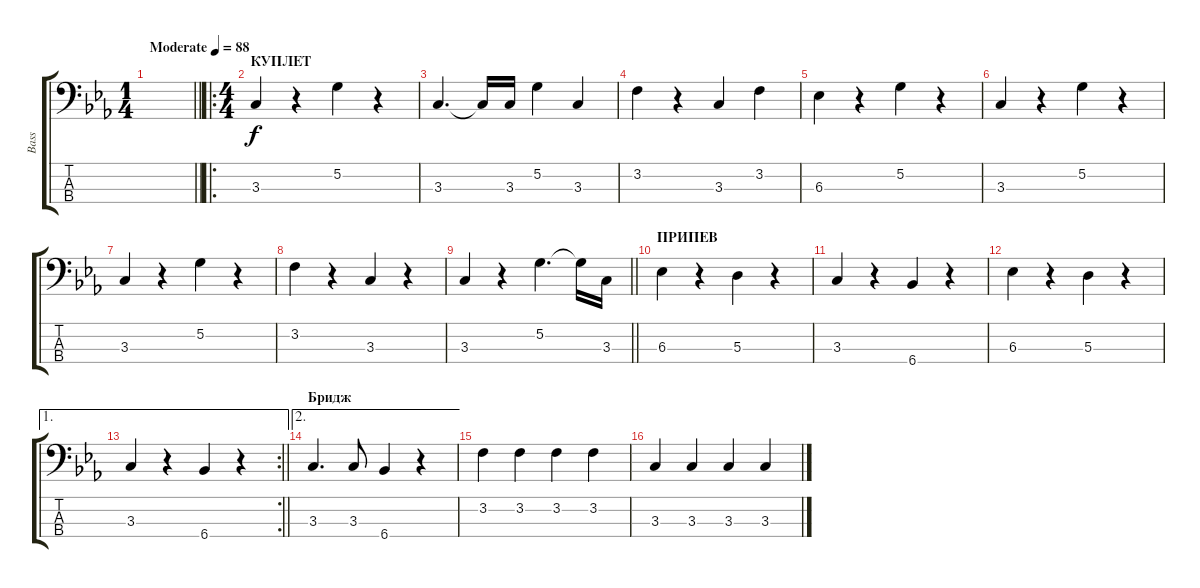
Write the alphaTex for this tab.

\track ("Bass" "Bass") {instrument electricbassfinger}
\staff {score tabs}
\tuning (G2 D2 A1 E1) {hide}
\ts (1 4)
\tempo (88 "Moderate")
\clef f4
\barLineRight lightlight
\ks cminor
|
\ro
\ts (4 4)
\section ("" "КУПЛЕТ")
3.3.4 r.4 5.2.4 r.4 |
3.3.4{d} 3.3{t}.16 3.3.16 5.2.4 3.3.4 |
3.2.4 r.4 3.3.4 3.2.4 |
6.3.4 r.4 5.2.4 r.4 |
3.3.4 r.4 5.2.4 r.4 |
3.3.4 r.4 5.2.4 r.4 |
3.2.4 r.4 3.3.4 r.4 |
\barLineRight lightlight
3.3.4 r.4 5.2.4{d} 5.2{t}.16 3.3.16 |
\section ("" "ПРИПЕВ")
6.3.4 r.4 5.3.4 r.4 |
3.3.4 r.4 6.4.4 r.4 |
6.3.4 r.4 5.3.4 r.4 |
\ae 1
\rc 2
\barLineRight lightlight
3.3.4 r.4 6.4.4 r.4 |
\ae 2
\section ("" "Бридж")
3.3.4{d} 3.3.8 6.4.4 r.4 |
3.2.4 3.2.4 3.2.4 3.2.4 |
3.3.4 3.3.4 3.3.4 3.3.4
